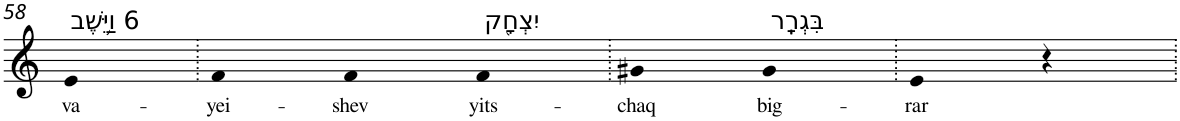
**kern	**text
*part1	*part1
*staff1	*staff1
*I"Piano	*
*I'Pno	*
!!LO:PB:g=z
*clefG2	*
*k[]	*
=58	=58
!LO:TX:a:t=6 וַיֵּ֥שֶׁב	!
!	!LO:LY:b
4e	va-
=59.	=59.
!	!LO:LY:b
4f	-yei-
!	!LO:LY:b
4f	-shev
!LO:TX:a:t=יִצְחָ֖ק	!
!	!LO:LY:b
4f	yits-
=60.	=60.
!	!LO:LY:b
4g#X	-chaq
!LO:TX:a:t=בִּגְרָֽר	!
!	!LO:LY:b
4g#	big-
=61.	=61.
!	!LO:LY:b
4e	-rar
4r	.
=.	=.
*-	*-
